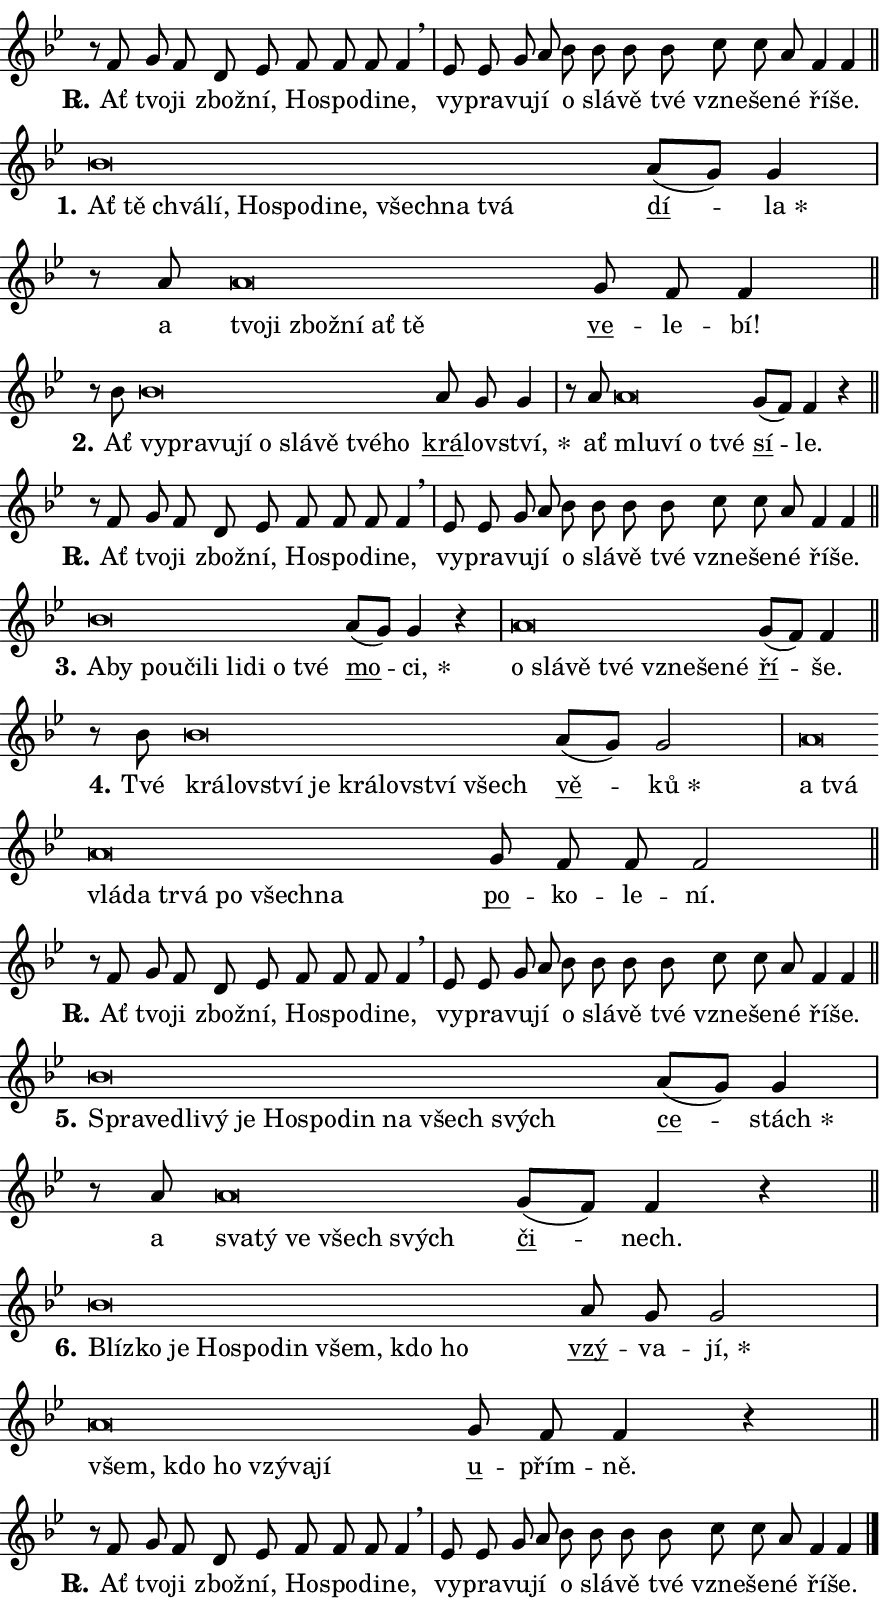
\version "2.24.0"
\header { tagline = "" }
\paper {
  indent = 0\cm
  top-margin = 0\cm
  right-margin = 0.13\cm % to fit lyric hyphens
  bottom-margin = 0\cm
  left-margin = 0\cm
  paper-width = 15\cm
  page-breaking = #ly:one-page-breaking
  system-system-spacing.basic-distance = #11
  score-system-spacing.basic-distance = #11
  ragged-last = ##f
}


%% Author: Thomas Morley
%% https://lists.gnu.org/archive/html/lilypond-user/2020-05/msg00002.html
#(define (line-position grob)
"Returns position of @var[grob} in current system:
   @code{'start}, if at first time-step
   @code{'end}, if at last time-step
   @code{'middle} otherwise
"
  (let* ((col (ly:item-get-column grob))
         (ln (ly:grob-object col 'left-neighbor))
         (rn (ly:grob-object col 'right-neighbor))
         (col-to-check-left (if (ly:grob? ln) ln col))
         (col-to-check-right (if (ly:grob? rn) rn col))
         (break-dir-left
           (and
             (ly:grob-property col-to-check-left 'non-musical #f)
             (ly:item-break-dir col-to-check-left)))
         (break-dir-right
           (and
             (ly:grob-property col-to-check-right 'non-musical #f)
             (ly:item-break-dir col-to-check-right))))
        (cond ((eqv? 1 break-dir-left) 'start)
              ((eqv? -1 break-dir-right) 'end)
              (else 'middle))))

#(define (tranparent-at-line-position vctor)
  (lambda (grob)
  "Relying on @code{line-position} select the relevant enry from @var{vctor}.
Used to determine transparency,"
    (case (line-position grob)
      ((end) (not (vector-ref vctor 0)))
      ((middle) (not (vector-ref vctor 1)))
      ((start) (not (vector-ref vctor 2))))))

noteHeadBreakVisibility =
#(define-music-function (break-visibility)(vector?)
"Makes @code{NoteHead}s transparent relying on @var{break-visibility}"
#{
  \override NoteHead.transparent =
    #(tranparent-at-line-position break-visibility)
#})

#(define delete-ledgers-for-transparent-note-heads
  (lambda (grob)
    "Reads whether a @code{NoteHead} is transparent.
If so this @code{NoteHead} is removed from @code{'note-heads} from
@var{grob}, which is supposed to be @code{LedgerLineSpanner}.
As a result ledgers are not printed for this @code{NoteHead}"
    (let* ((nhds-array (ly:grob-object grob 'note-heads))
           (nhds-list
             (if (ly:grob-array? nhds-array)
                 (ly:grob-array->list nhds-array)
                 '()))
           ;; Relies on the transparent-property being done before
           ;; Staff.LedgerLineSpanner.after-line-breaking is executed.
           ;; This is fragile ...
           (to-keep
             (remove
               (lambda (nhd)
                 (ly:grob-property nhd 'transparent #f))
               nhds-list)))
      ;; TODO find a better method to iterate over grob-arrays, similiar
      ;; to filter/remove etc for lists
      ;; For now rebuilt from scratch
      (set! (ly:grob-object grob 'note-heads)  '())
      (for-each
        (lambda (nhd)
          (ly:pointer-group-interface::add-grob grob 'note-heads nhd))
        to-keep))))

squashNotes = {
  \override NoteHead.X-extent = #'(-0.2 . 0.2)
  \override NoteHead.Y-extent = #'(-0.75 . 0)
  \override NoteHead.stencil =
    #(lambda (grob)
       (let ((pos (ly:grob-property grob 'staff-position)))
         (begin
           (if (< pos -7) (display "ERROR: Lower brevis then expected\n") (display ""))
           (if (<= pos -6) ly:text-interface::print ly:note-head::print))))
}
unSquashNotes = {
  \revert NoteHead.X-extent
  \revert NoteHead.Y-extent
  \revert NoteHead.stencil
}

hideNotes = \noteHeadBreakVisibility #begin-of-line-visible
unHideNotes = \noteHeadBreakVisibility #all-visible

% work-around for resetting accidentals
% https://lilypond.org/doc/v2.23/Documentation/notation/displaying-rhythms#unmetered-music
cadenzaMeasure = {
  \cadenzaOff
  \partial 1024 s1024
  \cadenzaOn
}

#(define-markup-command (accent layout props text) (markup?)
  "Underline accented syllable"
  (interpret-markup layout props
    #{\markup \override #'(offset . 4.3) \underline { #text }#}))

responsum = \markup \concat {
  "R" \hspace #-1.05 \path #0.1 #'((moveto 0 0.07) (lineto 0.9 0.8)) \hspace #0.05 "."
}

spaceSize = #0.6828661417322834 % exact space size for TeX Gyre Schola

\layout {
  \context {
    \Staff
    \remove "Time_signature_engraver"
    \override LedgerLineSpanner.after-line-breaking = #delete-ledgers-for-transparent-note-heads
  }
  \context {
    \Lyrics {
      \override LyricSpace.minimum-distance = \spaceSize
      \override LyricText.font-name = #"TeX Gyre Schola"
      \override LyricText.font-size = 1
      \override StanzaNumber.font-name = #"TeX Gyre Schola Bold"
      \override StanzaNumber.font-size = 1
    }
  }
  \context {
    \Score 
    \override NoteHead.text =
      #(lambda (grob) 
        (let ((pos (ly:grob-property grob 'staff-position)))
          #{\markup {
            \combine
              \halign #-0.55 \raise #(if (= pos -6) 0 0.5) \override #'(thickness . 2) \draw-line #'(3.2 . 0)
              \musicglyph "noteheads.sM1"
          }#}))
  }
}

% magnetic-lyrics.ily
%
%   written by
%     Jean Abou Samra <jean@abou-samra.fr>
%     Werner Lemberg <wl@gnu.org>
%
%   adapted by
%     Jiri Hon <jiri.hon@gmail.com>
%
% Version 2022-Apr-15

% https://www.mail-archive.com/lilypond-user@gnu.org/msg149350.html

#(define (Left_hyphen_pointer_engraver context)
   "Collect syllable-hyphen-syllable occurrences in lyrics and store
them in properties.  This engraver only looks to the left.  For
example, if the lyrics input is @code{foo -- bar}, it does the
following.

@itemize @bullet
@item
Set the @code{text} property of the @code{LyricHyphen} grob between
@q{foo} and @q{bar} to @code{foo}.

@item
Set the @code{left-hyphen} property of the @code{LyricText} grob with
text @q{foo} to the @code{LyricHyphen} grob between @q{foo} and
@q{bar}.
@end itemize

Use this auxiliary engraver in combination with the
@code{lyric-@/text::@/apply-@/magnetic-@/offset!} hook."
   (let ((hyphen #f)
         (text #f))
     (make-engraver
      (acknowledgers
       ((lyric-syllable-interface engraver grob source-engraver)
        (set! text grob)))
      (end-acknowledgers
       ((lyric-hyphen-interface engraver grob source-engraver)
        ;(when (not (grob::has-interface grob 'lyric-space-interface))
          (set! hyphen grob)));)
      ((stop-translation-timestep engraver)
       (when (and text hyphen)
         (ly:grob-set-object! text 'left-hyphen hyphen))
       (set! text #f)
       (set! hyphen #f)))))

#(define (lyric-text::apply-magnetic-offset! grob)
   "If the space between two syllables is less than the value in
property @code{LyricText@/.details@/.squash-threshold}, move the right
syllable to the left so that it gets concatenated with the left
syllable.

Use this function as a hook for
@code{LyricText@/.after-@/line-@/breaking} if the
@code{Left_@/hyphen_@/pointer_@/engraver} is active."
   (let ((hyphen (ly:grob-object grob 'left-hyphen #f)))
     (when hyphen
       (let ((left-text (ly:spanner-bound hyphen LEFT)))
         (when (grob::has-interface left-text 'lyric-syllable-interface)
           (let* ((common (ly:grob-common-refpoint grob left-text X))
                  (this-x-ext (ly:grob-extent grob common X))
                  (left-x-ext
                   (begin
                     ;; Trigger magnetism for left-text.
                     (ly:grob-property left-text 'after-line-breaking)
                     (ly:grob-extent left-text common X)))
                  ;; `delta` is the gap width between two syllables.
                  (delta (- (interval-start this-x-ext)
                            (interval-end left-x-ext)))
                  (details (ly:grob-property grob 'details))
                  (threshold (assoc-get 'squash-threshold details 0.2)))
             (when (< delta threshold)
               (let* (;; We have to manipulate the input text so that
                      ;; ligatures crossing syllable boundaries are not
                      ;; disabled.  For languages based on the Latin
                      ;; script this is essentially a beautification.
                      ;; However, for non-Western scripts it can be a
                      ;; necessity.
                      (lt (ly:grob-property left-text 'text))
                      (rt (ly:grob-property grob 'text))
                      (is-space (grob::has-interface hyphen 'lyric-space-interface))
                      (space (if is-space " " ""))
                      (extra-delta (if is-space spaceSize 0))
                      ;; Append new syllable.
                      (ltrt-space (if (and (string? lt) (string? rt))
                                (string-append lt space rt)
                                (make-concat-markup (list lt space rt))))
                      ;; Right-align `ltrt` to the right side.
                      (ltrt-space-markup (grob-interpret-markup
                               grob
                               (make-translate-markup
                                (cons (interval-length this-x-ext) 0)
                                (make-right-align-markup ltrt-space)))))
                 (begin
                   ;; Don't print `left-text`.
                   (ly:grob-set-property! left-text 'stencil #f)
                   ;; Set text and stencil (which holds all collected
                   ;; syllables so far) and shift it to the left.
                   (ly:grob-set-property! grob 'text ltrt-space)
                   (ly:grob-set-property! grob 'stencil ltrt-space-markup)
                   (ly:grob-translate-axis! grob (- (- delta extra-delta)) X))))))))))


#(define (lyric-hyphen::displace-bounds-first grob)
   ;; Make very sure this callback isn't triggered too early.
   (let ((left (ly:spanner-bound grob LEFT))
         (right (ly:spanner-bound grob RIGHT)))
     (ly:grob-property left 'after-line-breaking)
     (ly:grob-property right 'after-line-breaking)
     (ly:lyric-hyphen::print grob)))

squashThreshold = #0.4

\layout {
  \context {
    \Lyrics
    \consists #Left_hyphen_pointer_engraver
    \override LyricText.after-line-breaking =
      #lyric-text::apply-magnetic-offset!
    \override LyricHyphen.stencil = #lyric-hyphen::displace-bounds-first
    \override LyricText.details.squash-threshold = \squashThreshold
    \override LyricHyphen.minimum-distance = 0
    \override LyricHyphen.minimum-length = \squashThreshold
  }
}

squashText = \override LyricText.details.squash-threshold = 9999
unSquashText = \override LyricText.details.squash-threshold = \squashThreshold

leftText = \override LyricText.self-alignment-X = #LEFT
unLeftText = \revert LyricText.self-alignment-X

starOffset = #(lambda (grob) 
                (let ((x_offset (ly:self-alignment-interface::aligned-on-x-parent grob)))
                  (if (= x_offset 0) 0 (+ x_offset 1.2))))

star = #(define-music-function (syllable)(string?)
"Append star separator at the end of a syllable"
#{
  \once \override LyricText.X-offset = #starOffset
  \lyricmode { \markup {
    #syllable
    \override #'((font-name . "TeX Gyre Schola Bold")) \hspace #0.2 \lower #0.65 \larger "*"
  } }
#})

starAccent = #(define-music-function (syllable)(string?)
"Append star separator at the end of a syllable and make accent"
#{
  \once \override LyricText.X-offset = #starOffset
  \lyricmode { \markup {
    \accent #syllable
    \override #'((font-name . "TeX Gyre Schola Bold")) \hspace #0.2 \lower #0.65 \larger "*"
  } }
#})

breath = #(define-music-function (syllable)(string?)
"Append breathing indicator at the end of a syllable"
#{
  \lyricmode { \markup { #syllable "+" } }
#})

optionalBreath = #(define-music-function (syllable)(string?)
"Append optional breathing indicator at the end of a syllable"
#{
  \lyricmode { \markup { #syllable "(+)" } }
#})


\score {
    <<
        \new Voice = "melody" { \cadenzaOn \key bes \major \relative { r8 f' g f d es \bar "" f f f f4 \breathe \cadenzaMeasure \bar "|" es8 es \bar "" g a \bar "" bes bes bes bes \bar "" c c a f4 f \cadenzaMeasure \bar "||" \break } }
        \new Lyrics \lyricsto "melody" { \lyricmode { \set stanza = \responsum
Ať tvo -- ji zbož -- ní, Ho -- spo -- di -- ne, vy -- pra -- vu -- jí o slá -- vě tvé vzne -- še -- né ří -- še. } }
    >>
    \layout {}
}

\score {
    <<
        \new Voice = "melody" { \cadenzaOn \key bes \major \relative { \squashNotes bes'\breve*1/16 \hideNotes \breve*1/16 \bar "" \breve*1/16 \bar "" \breve*1/16 \bar "" \breve*1/16 \bar "" \breve*1/16 \bar "" \breve*1/16 \bar "" \breve*1/16 \bar "" \breve*1/16 \bar "" \breve*1/16 \breve*1/16 \bar "" \unHideNotes \unSquashNotes \bar "" a8[( g)] g4 \cadenzaMeasure \bar "|" r8 a8 \squashNotes a\breve*1/16 \hideNotes \breve*1/16 \bar "" \breve*1/16 \bar "" \breve*1/16 \bar "" \breve*1/16 \breve*1/16 \bar "" \unHideNotes \unSquashNotes \bar "" g8 f f4 \cadenzaMeasure \bar "||" \break } }
        \new Lyrics \lyricsto "melody" { \lyricmode { \set stanza = "1."
\leftText Ať \squashText tě chvá -- lí, Ho -- spo -- di -- ne, všech -- na tvá \unLeftText \unSquashText \markup \accent dí -- \star la a \leftText tvo -- \squashText ji zbož -- ní ať tě \unLeftText \unSquashText \markup \accent ve -- le -- bí! } }
    >>
    \layout {}
}

\score {
    <<
        \new Voice = "melody" { \cadenzaOn \key bes \major \relative { r8 bes'8 \squashNotes bes\breve*1/16 \hideNotes \breve*1/16 \bar "" \breve*1/16 \bar "" \breve*1/16 \bar "" \breve*1/16 \bar "" \breve*1/16 \bar "" \breve*1/16 \bar "" \breve*1/16 \breve*1/16 \bar "" \unHideNotes \unSquashNotes \bar "" a8 g g4 \cadenzaMeasure \bar "|" r8 a8 \squashNotes a\breve*1/16 \hideNotes \breve*1/16 \bar "" \breve*1/16 \breve*1/16 \bar "" \unHideNotes \unSquashNotes \bar "" g8[( f)] f4 r \cadenzaMeasure \bar "||" \break } }
        \new Lyrics \lyricsto "melody" { \lyricmode { \set stanza = "2."
Ať \leftText vy -- \squashText pra -- vu -- jí o slá -- vě tvé -- ho \unLeftText \unSquashText \markup \accent krá -- lov -- \star ství, ať \leftText mlu -- \squashText ví o tvé \unLeftText \unSquashText \markup \accent sí -- le. } }
    >>
    \layout {}
}

\score {
    <<
        \new Voice = "melody" { \cadenzaOn \key bes \major \relative { r8 f' g f d es \bar "" f f f f4 \breathe \cadenzaMeasure \bar "|" es8 es \bar "" g a \bar "" bes bes bes bes \bar "" c c a f4 f \cadenzaMeasure \bar "||" \break } }
        \new Lyrics \lyricsto "melody" { \lyricmode { \set stanza = \responsum
Ať tvo -- ji zbož -- ní, Ho -- spo -- di -- ne, vy -- pra -- vu -- jí o slá -- vě tvé vzne -- še -- né ří -- še. } }
    >>
    \layout {}
}

\score {
    <<
        \new Voice = "melody" { \cadenzaOn \key bes \major \relative { \squashNotes bes'\breve*1/16 \hideNotes \breve*1/16 \bar "" \breve*1/16 \bar "" \breve*1/16 \bar "" \breve*1/16 \bar "" \breve*1/16 \bar "" \breve*1/16 \bar "" \breve*1/16 \bar "" \breve*1/16 \breve*1/16 \bar "" \unHideNotes \unSquashNotes \bar "" a8[( g)] g4 r \cadenzaMeasure \bar "|" \squashNotes a\breve*1/16 \hideNotes \breve*1/16 \bar "" \breve*1/16 \bar "" \breve*1/16 \bar "" \breve*1/16 \bar "" \breve*1/16 \breve*1/16 \bar "" \unHideNotes \unSquashNotes \bar "" g8[( f)] f4 \cadenzaMeasure \bar "||" \break } }
        \new Lyrics \lyricsto "melody" { \lyricmode { \set stanza = "3."
\leftText A -- \squashText by po -- u -- či -- li li -- di o tvé \unLeftText \unSquashText \markup \accent mo -- \star ci, \leftText o \squashText slá -- vě tvé vzne -- še -- né \unLeftText \unSquashText \markup \accent ří -- še. } }
    >>
    \layout {}
}

\score {
    <<
        \new Voice = "melody" { \cadenzaOn \key bes \major \relative { r8 bes'8 \squashNotes bes\breve*1/16 \hideNotes \breve*1/16 \bar "" \breve*1/16 \bar "" \breve*1/16 \bar "" \breve*1/16 \bar "" \breve*1/16 \bar "" \breve*1/16 \breve*1/16 \bar "" \unHideNotes \unSquashNotes \bar "" a8[( g)] g2 \cadenzaMeasure \bar "|" \squashNotes a\breve*1/16 \hideNotes \breve*1/16 \bar "" \breve*1/16 \bar "" \breve*1/16 \bar "" \breve*1/16 \bar "" \breve*1/16 \bar "" \breve*1/16 \bar "" \breve*1/16 \breve*1/16 \bar "" \unHideNotes \unSquashNotes \bar "" g8 f f f2 \cadenzaMeasure \bar "||" \break } }
        \new Lyrics \lyricsto "melody" { \lyricmode { \set stanza = "4."
Tvé \leftText krá -- \squashText lov -- ství je krá -- lov -- ství všech \unLeftText \unSquashText \markup \accent vě -- \star ků \leftText a \squashText tvá vlá -- da tr -- vá po všech -- na \unLeftText \unSquashText \markup \accent po -- ko -- le -- ní. } }
    >>
    \layout {}
}

\score {
    <<
        \new Voice = "melody" { \cadenzaOn \key bes \major \relative { r8 f' g f d es \bar "" f f f f4 \breathe \cadenzaMeasure \bar "|" es8 es \bar "" g a \bar "" bes bes bes bes \bar "" c c a f4 f \cadenzaMeasure \bar "||" \break } }
        \new Lyrics \lyricsto "melody" { \lyricmode { \set stanza = \responsum
Ať tvo -- ji zbož -- ní, Ho -- spo -- di -- ne, vy -- pra -- vu -- jí o slá -- vě tvé vzne -- še -- né ří -- še. } }
    >>
    \layout {}
}

\score {
    <<
        \new Voice = "melody" { \cadenzaOn \key bes \major \relative { \squashNotes bes'\breve*1/16 \hideNotes \breve*1/16 \bar "" \breve*1/16 \bar "" \breve*1/16 \bar "" \breve*1/16 \bar "" \breve*1/16 \bar "" \breve*1/16 \bar "" \breve*1/16 \bar "" \breve*1/16 \bar "" \breve*1/16 \breve*1/16 \bar "" \unHideNotes \unSquashNotes \bar "" a8[( g)] g4 \cadenzaMeasure \bar "|" r8 a8 \squashNotes a\breve*1/16 \hideNotes \breve*1/16 \bar "" \breve*1/16 \bar "" \breve*1/16 \breve*1/16 \bar "" \unHideNotes \unSquashNotes \bar "" g8[( f)] f4 r \cadenzaMeasure \bar "||" \break } }
        \new Lyrics \lyricsto "melody" { \lyricmode { \set stanza = "5."
\leftText Spra -- \squashText ve -- dli -- vý je Ho -- spo -- din na všech svých \unLeftText \unSquashText \markup \accent ce -- \star stách a \leftText sva -- \squashText tý ve všech svých \unLeftText \unSquashText \markup \accent či -- nech. } }
    >>
    \layout {}
}

\score {
    <<
        \new Voice = "melody" { \cadenzaOn \key bes \major \relative { \squashNotes bes'\breve*1/16 \hideNotes \breve*1/16 \bar "" \breve*1/16 \bar "" \breve*1/16 \bar "" \breve*1/16 \bar "" \breve*1/16 \bar "" \breve*1/16 \bar "" \breve*1/16 \breve*1/16 \bar "" \unHideNotes \unSquashNotes \bar "" a8 g g2 \cadenzaMeasure \bar "|" \squashNotes a\breve*1/16 \hideNotes \breve*1/16 \bar "" \breve*1/16 \bar "" \breve*1/16 \bar "" \breve*1/16 \breve*1/16 \bar "" \unHideNotes \unSquashNotes \bar "" g8 f f4 r \cadenzaMeasure \bar "||" \break } }
        \new Lyrics \lyricsto "melody" { \lyricmode { \set stanza = "6."
\leftText Blíz -- \squashText ko je Ho -- spo -- din všem, kdo ho \unLeftText \unSquashText \markup \accent vzý -- va -- \star jí, \leftText všem, \squashText kdo ho vzý -- va -- jí \unLeftText \unSquashText \markup \accent u -- přím -- ně. } }
    >>
    \layout {}
}

\score {
    <<
        \new Voice = "melody" { \cadenzaOn \key bes \major \relative { r8 f' g f d es \bar "" f f f f4 \breathe \cadenzaMeasure \bar "|" es8 es \bar "" g a \bar "" bes bes bes bes \bar "" c c a f4 f \cadenzaMeasure \bar "||" \break } \bar "|." }
        \new Lyrics \lyricsto "melody" { \lyricmode { \set stanza = \responsum
Ať tvo -- ji zbož -- ní, Ho -- spo -- di -- ne, vy -- pra -- vu -- jí o slá -- vě tvé vzne -- še -- né ří -- še. } }
    >>
    \layout {}
}
